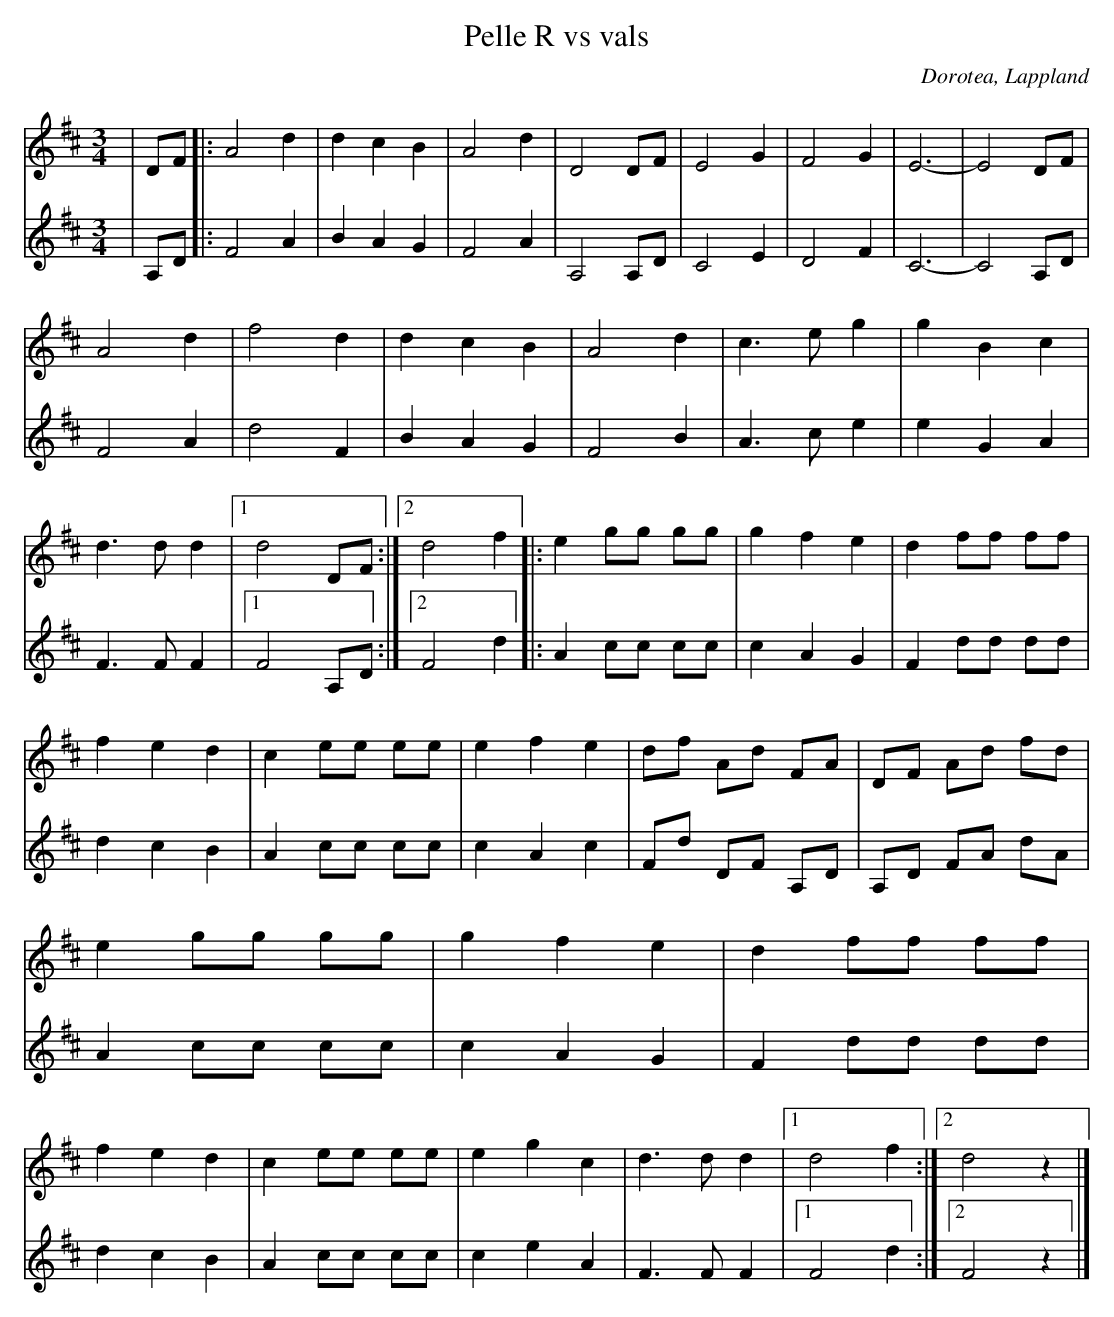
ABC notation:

X:1
T:Pelle R vs vals
O:Dorotea, Lappland
M:3/4
L:1/8
K:D
[I:repbra 0]
V:1
| DF |: A4 d2| d2 c2 B2 | A4 d2| D4 DF | E4 G2 | F4 G2 | E6- | E4 DF | A4 d2 | f4 d2 | d2 c2 B2 | A4 d2 | c3 e g2 | g2 B2 c2 | d3 d d2|1 d4 DF :|2 d4 f2 |: e2 gg gg| g2 f2 e2 | d2 ff ff | f2 e2 d2 | c2 ee ee | e2 f2 e2 | df Ad FA | DF Ad fd| e2 gg gg | g2 f2 e2 | d2 ff ff | f2 e2 d2 | c2 ee ee | e2 g2 c2 | d3 d d2 |1 d4 f2 :|2 d4 z2|]
V:2
| A,D |: F4 A2 | B2 A2 G2 | F4 A2 | A,4 A,D | C4 E2 | D4 F2 | C6-| C4 A,D | F4 A2| d4 F2 | B2 A2 G2 | F4 B2 | A3 c e2 | e2 G2 A2 | F3 F F2 |1 F4 A,D :|2 F4 d2|: A2 cc cc | c2 A2 G2 | F2 dd dd | d2 c2 B2 | A2 cc cc | c2 A2 c2 | Fd DF A,D | A,D FA dA | A2 cc cc | c2 A2 G2 | F2 dd dd | d2 c2 B2 | A2 cc cc | c2 e2 A2 | F3 F F2 |1 F4 d2 :|2 F4 z2|]
